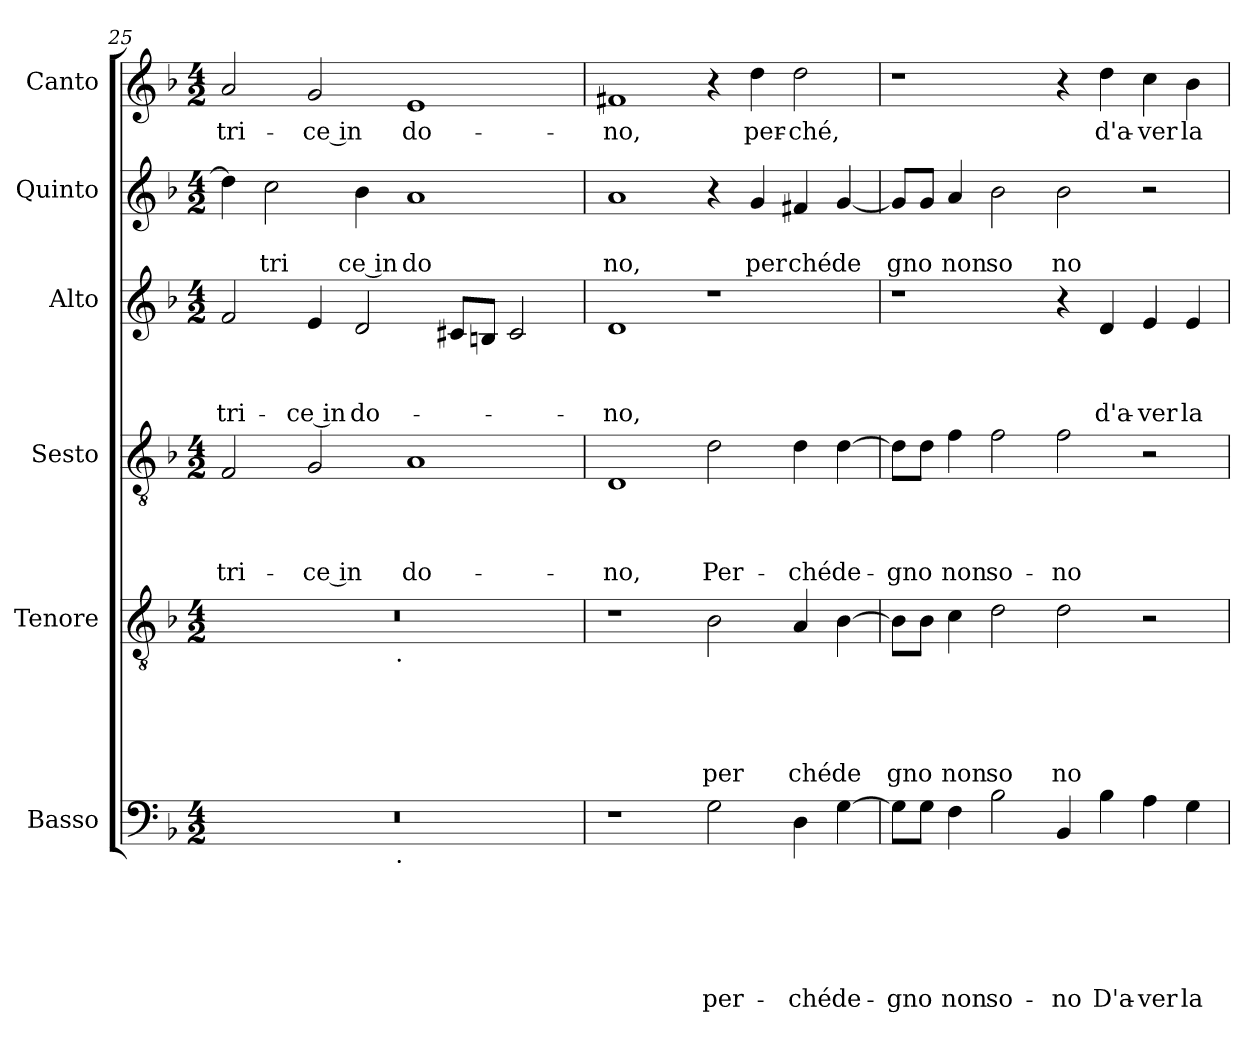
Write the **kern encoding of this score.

**kern	**text	**text	**text	**text	**text	**text	**kern	**text	**text	**text	**text	**text	**kern	**text	**text	**text	**text	**kern	**text	**text	**text	**kern	**text	**text	**kern	**text
*part6	*part6	*part6	*part6	*part6	*part6	*part6	*part5	*part5	*part5	*part5	*part5	*part5	*part4	*part4	*part4	*part4	*part4	*part3	*part3	*part3	*part3	*part2	*part2	*part2	*part1	*part1
*staff6	*staff6	*staff6	*staff6	*staff6	*staff6	*staff6	*staff5	*staff5	*staff5	*staff5	*staff5	*staff5	*staff4	*staff4	*staff4	*staff4	*staff4	*staff3	*staff3	*staff3	*staff3	*staff2	*staff2	*staff2	*staff1	*staff1
*I"Basso	*	*	*	*	*	*	*I"Tenore	*	*	*	*	*	*I"Sesto	*	*	*	*	*I"Alto	*	*	*	*I"Quinto	*	*	*I"Canto	*
!!LO:LB:g=z
*clefF4	*	*	*	*	*	*	*clefGv2	*	*	*	*	*	*clefGv2	*	*	*	*	*clefG2	*	*	*	*clefG2	*	*	*clefG2	*
*ITrd-3c-5	*	*	*	*	*	*	*ITrd-3c-5	*	*	*	*	*	*ITrd-3c-5	*	*	*	*	*ITrd-3c-5	*	*	*	*	*	*	*	*
*k[b-e-]	*	*	*	*	*	*	*k[b-e-]	*	*	*	*	*	*k[b-e-]	*	*	*	*	*k[b-e-]	*	*	*	*k[b-]	*	*	*k[b-]	*
*B-:	*	*	*	*	*	*	*B-:	*	*	*	*	*	*B-:	*	*	*	*	*B-:	*	*	*	*F:	*	*	*F:	*
*M4/2	*	*	*	*	*	*	*M4/2	*	*	*	*	*	*M4/2	*	*	*	*	*M4/2	*	*	*	*M4/2	*	*	*M4/2	*
=25	=25	=25	=25	=25	=25	=25	=25	=25	=25	=25	=25	=25	=25	=25	=25	=25	=25	=25	=25	=25	=25	=25	=25	=25	=25	=25
!	!	!	!	!	!	!	!	!	!	!	!	!	!	!	!	!	!LO:LY:b	!	!	!	!LO:LY:b	!	!	!	!	!LO:LY:b
*^	*	*	*	*	*	*	*^	*	*	*	*	*	*	*	*	*	*	*	*	*	*	*	*	*	*	*
0r	2ryy	.	.	.	.	.	.	0r	2ryy	.	.	.	.	.	2B-/	.	.	.	tri-	2b-/	.	.	tri-	4dd\]	.	.	2a/	-tri-
!	!	!	!	!	!	!	!	!	!	!	!	!	!	!	!	!	!	!	!	!	!	!	!	!	!	!LO:LY:b	!	!
.	.	.	.	.	.	.	.	.	.	.	.	.	.	.	.	.	.	.	.	.	.	.	.	2cc\	.	-tri	.	.
!	!	!	!	!	!	!	!	!	!	!	!	!	!	!	!	!	!	!	!LO:LY:b:rj	!	!	!	!LO:LY:b:rj	!	!	!	!	!LO:LY:b:rj
.	4...ryy	.	.	.	.	.	.	.	4...ryy	.	.	.	.	.	2c/	.	.	.	-ce in	4a/	.	.	-ce in	.	.	.	2g/	-ce in
!	!	!	!	!	!	!	!	!	!	!	!	!	!	!	!	!	!	!	!	!	!	!	!LO:LY:b	!	!	!LO:LY:b:rj	!	!
.	.	.	.	.	.	.	.	.	.	.	.	.	.	.	.	.	.	.	.	2g/	.	.	do-	4b-\	.	ce in	.	.
!	!	!	!	!	!	!	!	!	!LO:TX:b:t=.	!	!	!	!	!	!	!	!	!	!	!	!	!	!	!	!	!	!	!
!	!LO:TX:b:t=.	!	!	!	!	!	!	!	!	!	!	!	!	!	!	!	!	!	!	!	!	!	!	!	!	!	!	!
.	1ryy	.	.	.	.	.	.	.	1ryy	.	.	.	.	.	.	.	.	.	.	.	.	.	.	.	.	.	.	.
!	!	!	!	!	!	!	!	!	!	!	!	!	!	!	!	!	!	!	!LO:LY:b	!	!	!	!	!	!	!LO:LY:b	!	!LO:LY:b
.	.	.	.	.	.	.	.	.	.	.	.	.	.	.	1d	.	.	.	do-	.	.	.	.	1a	.	do	1e	do-
.	.	.	.	.	.	.	.	.	.	.	.	.	.	.	.	.	.	.	.	8f#X/L	.	.	.	.	.	.	.	.
.	.	.	.	.	.	.	.	.	.	.	.	.	.	.	.	.	.	.	.	8en/J	.	.	.	.	.	.	.	.
.	.	.	.	.	.	.	.	.	.	.	.	.	.	.	.	.	.	.	.	2f#/	.	.	.	.	.	.	.	.
.	32ryy	.	.	.	.	.	.	.	32ryy	.	.	.	.	.	.	.	.	.	.	.	.	.	.	.	.	.	.	.
=26	=26	=26	=26	=26	=26	=26	=26	=26	=26	=26	=26	=26	=26	=26	=26	=26	=26	=26	=26	=26	=26	=26	=26	=26	=26	=26	=26	=26
!	!	!	!	!	!	!	!	!	!	!	!	!	!	!	!	!	!	!	!LO:LY:b	!	!	!	!LO:LY:b	!	!	!LO:LY:b	!	!LO:LY:b
*v	*v	*	*	*	*	*	*	*	*	*	*	*	*	*	*	*	*	*	*	*	*	*	*	*	*	*	*	*
*	*	*	*	*	*	*	*v	*v	*	*	*	*	*	*	*	*	*	*	*	*	*	*	*	*	*	*	*
1r	.	.	.	.	.	.	1r	.	.	.	.	.	1G	.	.	.	-no,	1g	.	.	-no,	1a	.	no,	1f#X	-no,
!	!	!	!	!	!	!LO:LY:b	!	!	!	!	!	!LO:LY:b	!	!	!	!	!LO:LY:b	!	!	!	!	!	!	!	!	!
2c\	.	.	.	.	.	per-	2e-\	.	.	.	.	per	2g\	.	.	.	Per-	1r	.	.	.	4r	.	.	4r	.
!	!	!	!	!	!	!	!	!	!	!	!	!	!	!	!	!	!	!	!	!	!	!	!	!LO:LY:b	!	!LO:LY:b
.	.	.	.	.	.	.	.	.	.	.	.	.	.	.	.	.	.	.	.	.	.	4g/	.	per	4dd\	per-
!	!	!	!	!	!	!LO:LY:b	!	!	!	!	!	!LO:LY:b	!	!	!	!	!LO:LY:b	!	!	!	!	!	!	!LO:LY:b	!	!LO:LY:b
4G\	.	.	.	.	.	-ché	4d/	.	.	.	.	ché	4g\	.	.	.	-ché	.	.	.	.	4f#X/	.	ché	2dd\	-ché,
!	!	!	!	!	!	!LO:LY:b	!	!	!	!	!	!LO:LY:b	!	!	!	!	!LO:LY:b	!	!	!	!	!	!	!LO:LY:b	!	!
[>4c\	.	.	.	.	.	de-	[>4e-\	.	.	.	.	de	[>4g\	.	.	.	de-	.	.	.	.	[<4g/	.	de	.	.
=27	=27	=27	=27	=27	=27	=27	=27	=27	=27	=27	=27	=27	=27	=27	=27	=27	=27	=27	=27	=27	=27	=27	=27	=27	=27	=27
!	!	!	!	!	!	!LO:LY:b	!	!	!	!	!	!LO:LY:b	!	!	!	!	!LO:LY:b	!	!	!	!	!	!	!LO:LY:b	!	!
8c\L]	.	.	.	.	.	-gno	8e-\L]	.	.	.	.	gno	8g\L]	.	.	.	-gno	1r	.	.	.	8g/L]	.	gno	1r	.
8c\J	.	.	.	.	.	.	8e-\J	.	.	.	.	.	8g\J	.	.	.	.	.	.	.	.	8g/J	.	.	.	.
!	!	!	!	!	!	!LO:LY:b	!	!	!	!	!	!LO:LY:b	!	!	!	!	!LO:LY:b	!	!	!	!	!	!	!LO:LY:b	!	!
4B-\	.	.	.	.	.	non	4f\	.	.	.	.	non	4b-\	.	.	.	non	.	.	.	.	4a/	.	non	.	.
!	!	!	!	!	!	!LO:LY:b	!	!	!	!	!	!LO:LY:b	!	!	!	!	!LO:LY:b	!	!	!	!	!	!	!LO:LY:b	!	!
2e-\	.	.	.	.	.	so-	2g\	.	.	.	.	so	2b-\	.	.	.	so-	.	.	.	.	2b-\	.	so	.	.
!	!	!	!	!	!	!LO:LY:b	!	!	!	!	!	!LO:LY:b	!	!	!	!	!LO:LY:b	!	!	!	!	!	!	!LO:LY:b	!	!
4E-/	.	.	.	.	.	-no	2g\	.	.	.	.	no	2b-\	.	.	.	-no	4r	.	.	.	2b-\	.	no	4r	.
!	!	!	!	!	!	!LO:LY:b	!	!	!	!	!	!	!	!	!	!	!	!	!	!	!LO:LY:b	!	!	!	!	!LO:LY:b
4e-\	.	.	.	.	.	D'a-	.	.	.	.	.	.	.	.	.	.	.	4g/	.	.	d'a-	.	.	.	4dd\	d'a-
!	!	!	!	!	!	!LO:LY:b	!	!	!	!	!	!	!	!	!	!	!	!	!	!	!LO:LY:b	!	!	!	!	!LO:LY:b
4d\	.	.	.	.	.	-ver	2r	.	.	.	.	.	2r	.	.	.	.	4a/	.	.	-ver	2r	.	.	4cc\	-ver
!	!	!	!	!	!	!LO:LY:b	!	!	!	!	!	!	!	!	!	!	!	!	!	!	!LO:LY:b	!	!	!	!	!LO:LY:b
4c\	.	.	.	.	.	la	.	.	.	.	.	.	.	.	.	.	.	4a/	.	.	la	.	.	.	4b-\	la
=	=	=	=	=	=	=	=	=	=	=	=	=	=	=	=	=	=	=	=	=	=	=	=	=	=	=
*-	*-	*-	*-	*-	*-	*-	*-	*-	*-	*-	*-	*-	*-	*-	*-	*-	*-	*-	*-	*-	*-	*-	*-	*-	*-	*-
